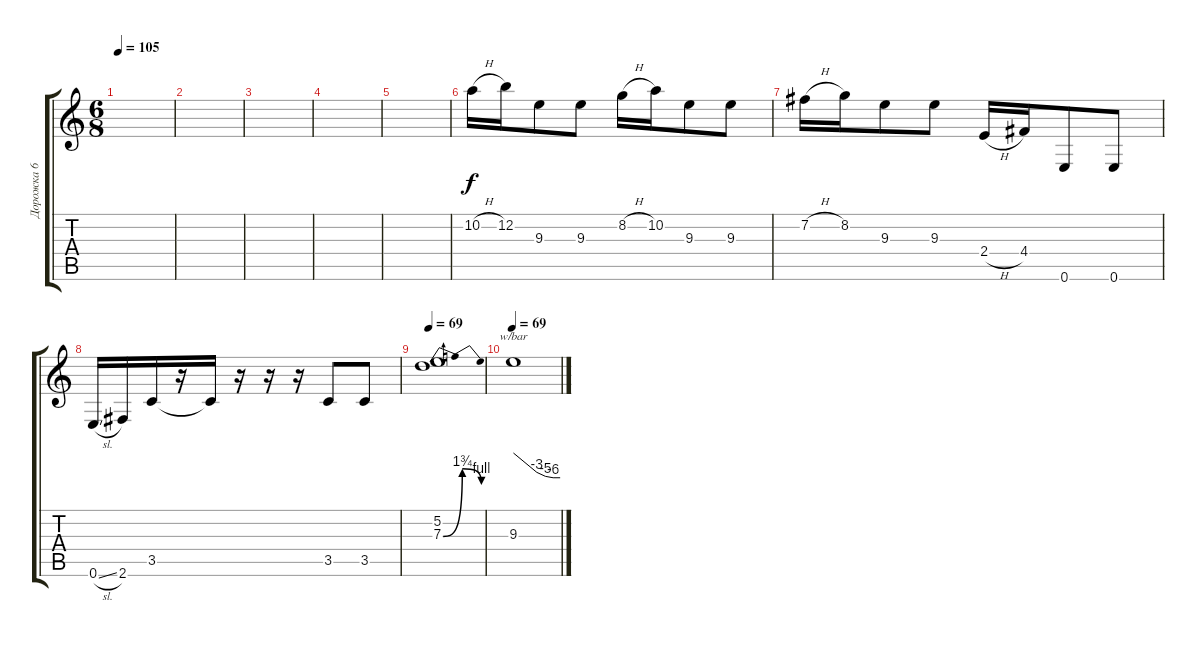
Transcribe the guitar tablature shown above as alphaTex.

\track ("Дорожка 6" "Дорожка 6") {instrument distortionguitar}
\staff {score tabs}
\tuning (E4 B3 G3 D3 A2 E2) {hide}
\ts (6 8)
\tempo 105
\clef g2
\ks c
|
|
|
|
|
10.2{h}.16 12.2.16 9.3.8 9.3.8 8.2{h}.16 10.2.16 9.3.8 9.3.8 |
7.2{h}.16 8.2.16 9.3.8 9.3.8 2.4{h}.16 4.4.16 0.6.8 0.6.8 |
0.6{sl}.16 2.6.16 3.5.16 r.16 3.5{t}.16 r.16 r.16 r.16 3.5.8 3.5.8 |
\tempo 69
(5.2 7.3{be (bendrelease 0 0 15 7 15 7 60 4)}).1 |
\tempo 69
9.3.1{tbe (custom default 0 0 30 -12 41 -20 51 -24 60 -24)}
